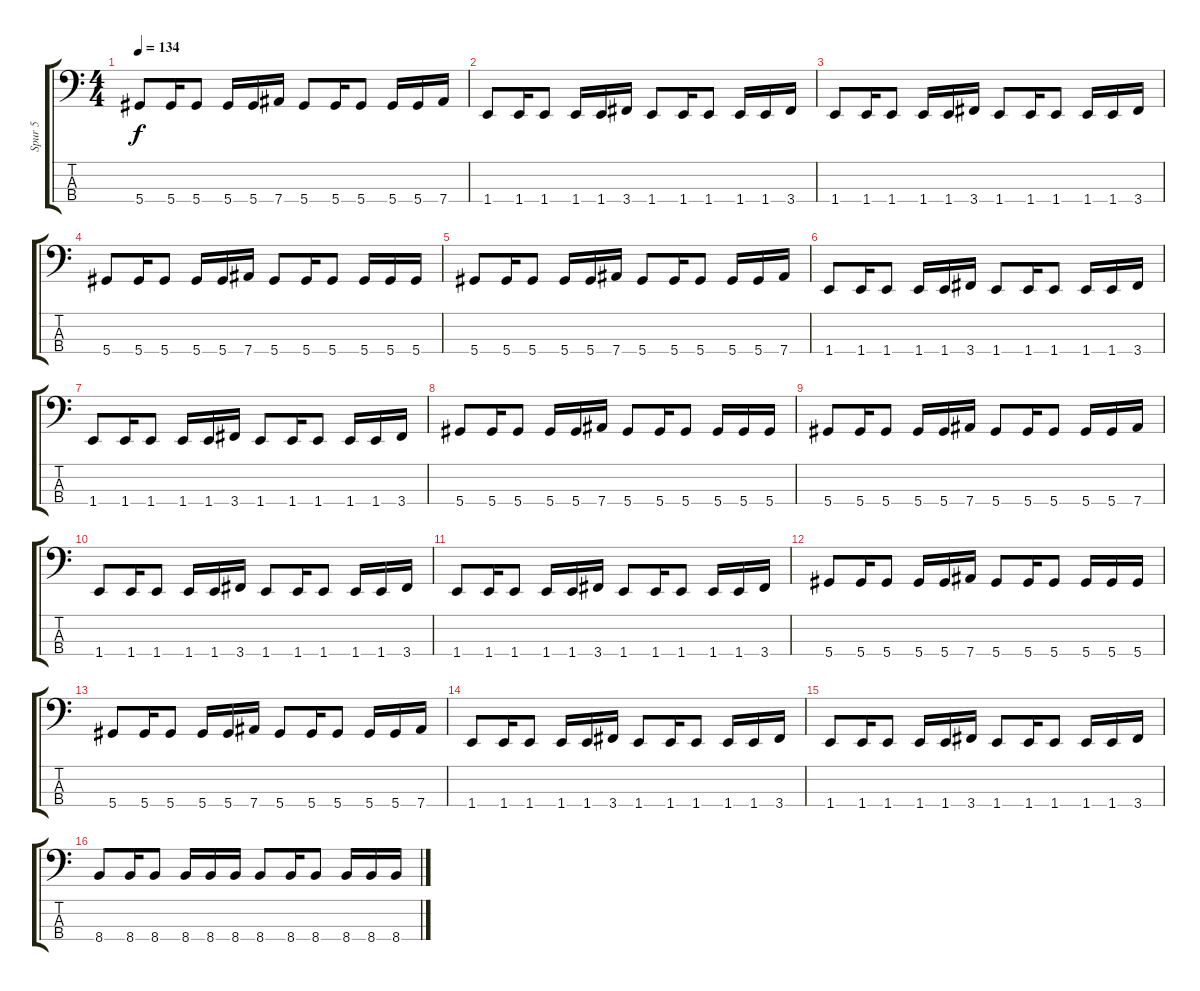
\track ("Spur 5" "Spur 5") {instrument electricbassfinger}
\staff {score tabs}
\tuning (Gb2 Db2 Ab1 Eb1) {hide}
\ts (4 4)
\tempo 134
\clef f4
\ks c
5.4.8{dy f} 5.4.16 5.4.8 5.4.16 5.4.16 7.4.16 5.4.8 5.4.16 5.4.8 5.4.16 5.4.16 7.4.16 |
1.4.8 1.4.16 1.4.8 1.4.16 1.4.16 3.4.16 1.4.8 1.4.16 1.4.8 1.4.16 1.4.16 3.4.16 |
1.4.8 1.4.16 1.4.8 1.4.16 1.4.16 3.4.16 1.4.8 1.4.16 1.4.8 1.4.16 1.4.16 3.4.16 |
5.4.8 5.4.16 5.4.8 5.4.16 5.4.16 7.4.16 5.4.8 5.4.16 5.4.8 5.4.16 5.4.16 5.4.16 |
5.4.8 5.4.16 5.4.8 5.4.16 5.4.16 7.4.16 5.4.8 5.4.16 5.4.8 5.4.16 5.4.16 7.4.16 |
1.4.8 1.4.16 1.4.8 1.4.16 1.4.16 3.4.16 1.4.8 1.4.16 1.4.8 1.4.16 1.4.16 3.4.16 |
1.4.8 1.4.16 1.4.8 1.4.16 1.4.16 3.4.16 1.4.8 1.4.16 1.4.8 1.4.16 1.4.16 3.4.16 |
5.4.8 5.4.16 5.4.8 5.4.16 5.4.16 7.4.16 5.4.8 5.4.16 5.4.8 5.4.16 5.4.16 5.4.16 |
5.4.8 5.4.16 5.4.8 5.4.16 5.4.16 7.4.16 5.4.8 5.4.16 5.4.8 5.4.16 5.4.16 7.4.16 |
1.4.8 1.4.16 1.4.8 1.4.16 1.4.16 3.4.16 1.4.8 1.4.16 1.4.8 1.4.16 1.4.16 3.4.16 |
1.4.8 1.4.16 1.4.8 1.4.16 1.4.16 3.4.16 1.4.8 1.4.16 1.4.8 1.4.16 1.4.16 3.4.16 |
5.4.8 5.4.16 5.4.8 5.4.16 5.4.16 7.4.16 5.4.8 5.4.16 5.4.8 5.4.16 5.4.16 5.4.16 |
5.4.8 5.4.16 5.4.8 5.4.16 5.4.16 7.4.16 5.4.8 5.4.16 5.4.8 5.4.16 5.4.16 7.4.16 |
1.4.8 1.4.16 1.4.8 1.4.16 1.4.16 3.4.16 1.4.8 1.4.16 1.4.8 1.4.16 1.4.16 3.4.16 |
1.4.8 1.4.16 1.4.8 1.4.16 1.4.16 3.4.16 1.4.8 1.4.16 1.4.8 1.4.16 1.4.16 3.4.16 |
8.4.8 8.4.16 8.4.8 8.4.16 8.4.16 8.4.16 8.4.8 8.4.16 8.4.8 8.4.16 8.4.16 8.4.16
